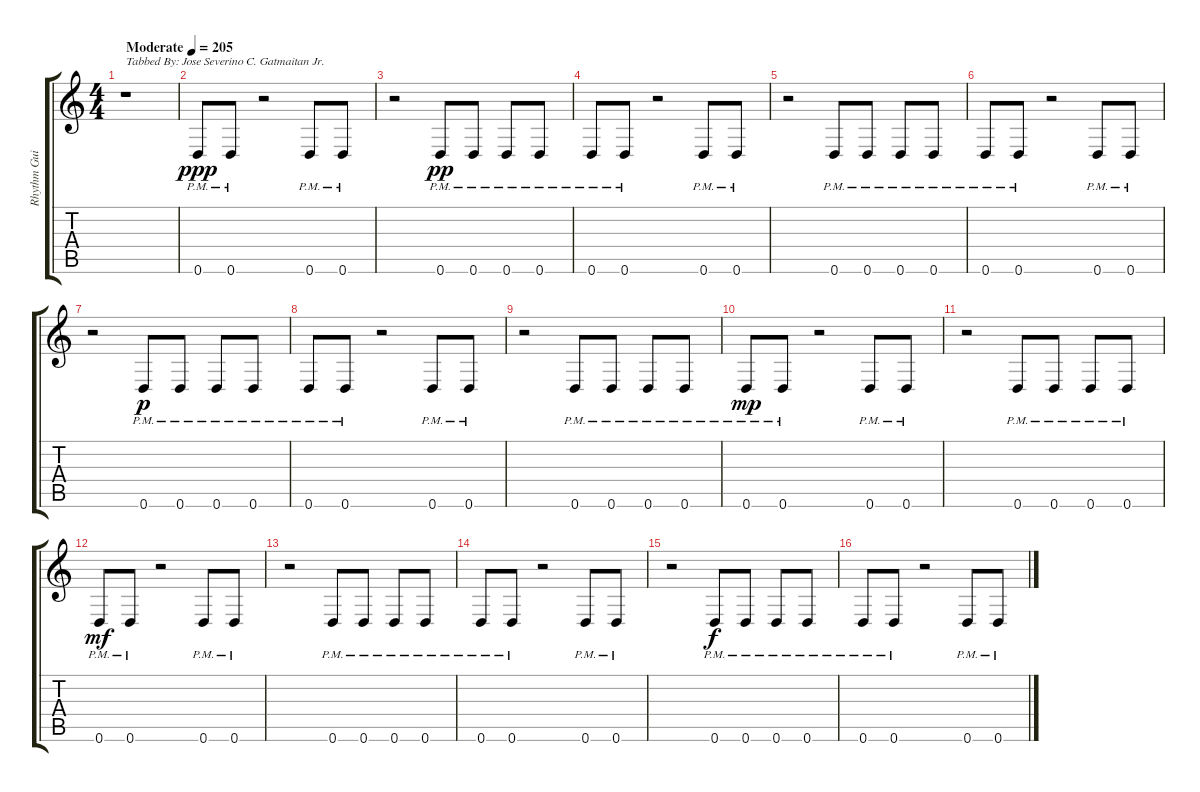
\track ("Rhythm Guitar" "Rhythm Gui") {instrument distortionguitar}
\staff {score tabs}
\tuning (D4 A3 F3 C3 G2 D2) {hide}
\ts (4 4)
\tempo (205 "Moderate")
\clef g2
\ks c
r.1{txt "Tabbed By: Jose Severino C. Gatmaitan Jr." dy ppp instrument distortionguitar} |
0.6{pm}.8 0.6{pm}.8 r.2 0.6{pm}.8 0.6{pm}.8 |
r.2 0.6{pm}.8{dy pp} 0.6{pm}.8 0.6{pm}.8 0.6{pm}.8 |
0.6{pm}.8 0.6{pm}.8 r.2 0.6{pm}.8 0.6{pm}.8 |
r.2 0.6{pm}.8 0.6{pm}.8 0.6{pm}.8 0.6{pm}.8 |
0.6{pm}.8 0.6{pm}.8 r.2 0.6{pm}.8 0.6{pm}.8 |
r.2 0.6{pm}.8{dy p} 0.6{pm}.8 0.6{pm}.8 0.6{pm}.8 |
0.6{pm}.8 0.6{pm}.8 r.2 0.6{pm}.8 0.6{pm}.8 |
r.2 0.6{pm}.8 0.6{pm}.8 0.6{pm}.8 0.6{pm}.8 |
0.6{pm}.8{dy mp} 0.6{pm}.8 r.2 0.6{pm}.8 0.6{pm}.8 |
r.2 0.6{pm}.8 0.6{pm}.8 0.6{pm}.8 0.6{pm}.8 |
0.6{pm}.8{dy mf} 0.6{pm}.8 r.2 0.6{pm}.8 0.6{pm}.8 |
r.2 0.6{pm}.8 0.6{pm}.8 0.6{pm}.8 0.6{pm}.8 |
0.6{pm}.8 0.6{pm}.8 r.2 0.6{pm}.8 0.6{pm}.8 |
r.2 0.6{pm}.8{dy f} 0.6{pm}.8 0.6{pm}.8 0.6{pm}.8 |
0.6{pm}.8 0.6{pm}.8 r.2 0.6{pm}.8 0.6{pm}.8
